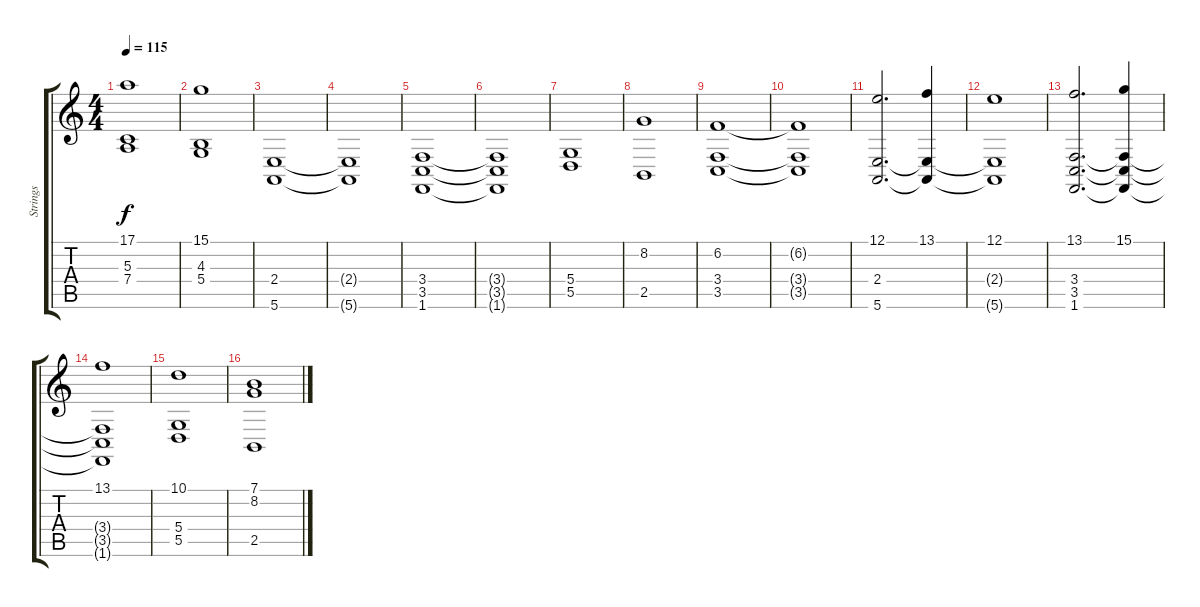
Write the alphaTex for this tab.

\track ("Strings" "Strings") {instrument stringensemble1}
\staff {score tabs}
\tuning (E4 B3 G3 D3 A2 E2) {hide}
\ts (4 4)
\tempo 115
\clef g2
\ks c
(17.1 5.3 7.4).1{dy f} |
(15.1 4.3 5.4).1 |
(2.4 5.6).1 |
(2.4{t} 5.6{t}).1 |
(3.4 3.5 1.6).1 |
(3.4{t} 3.5{t} 1.6{t}).1 |
(5.4 5.5).1 |
(8.2 2.5).1 |
(6.2 3.4 3.5).1 |
(6.2{t} 3.4{t} 3.5{t}).1 |
(12.1 2.4 5.6).2{d} (13.1 2.4{t} 5.6{t}).4 |
(12.1 2.4{t} 5.6{t}).1 |
(13.1 3.4 3.5 1.6).2{d} (15.1 3.4{t} 3.5{t} 1.6{t}).4 |
(13.1 3.4{t} 3.5{t} 1.6{t}).1 |
(10.1 5.4 5.5).1 |
(7.1 8.2 2.5).1
